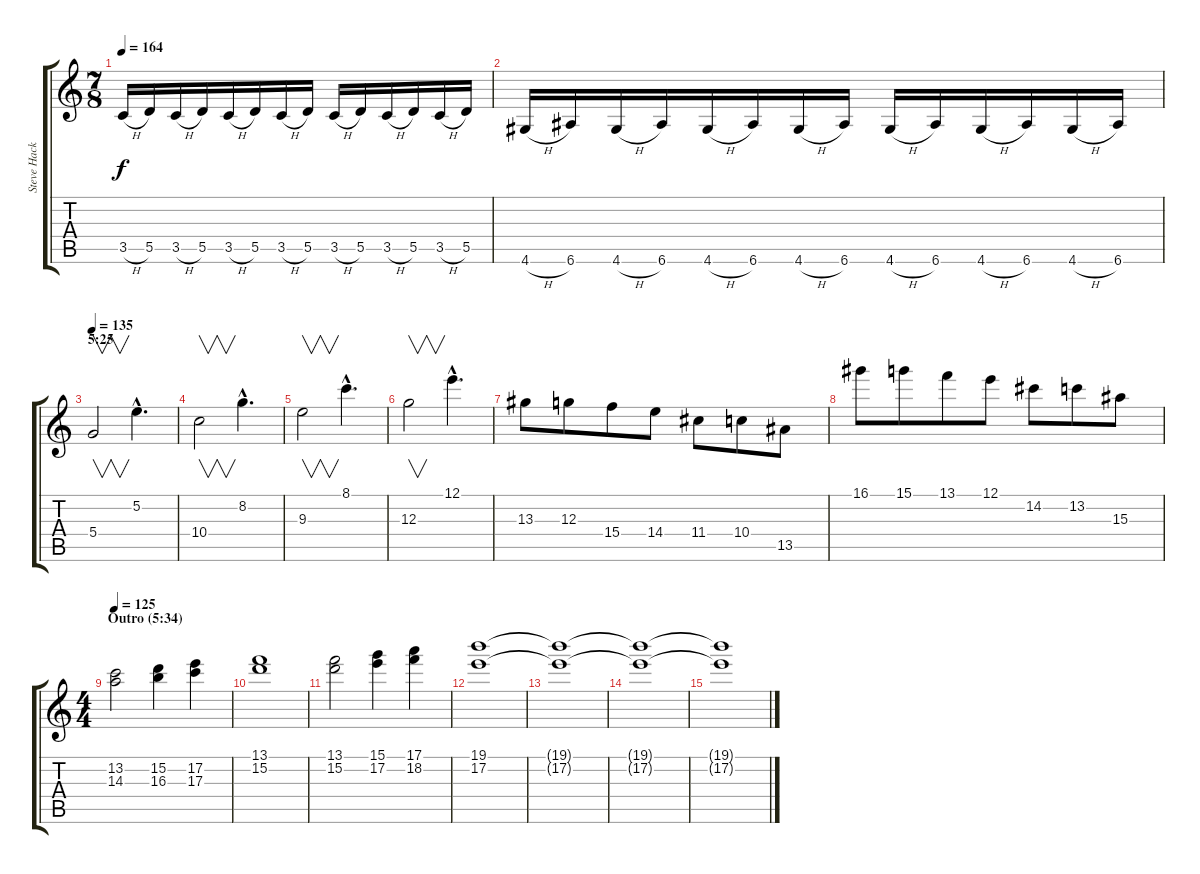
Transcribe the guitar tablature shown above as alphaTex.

\track ("Steve Hackett (guitar 2)" "Steve Hack") {instrument overdrivenguitar}
\staff {score tabs}
\tuning (E4 B3 G3 D3 A2 E2) {hide}
\ts (7 8)
\tempo 164
\clef g2
\ks c
3.5{h}.16{dy f} 5.5.16 3.5{h}.16 5.5.16 3.5{h}.16 5.5.16 3.5{h}.16 5.5.16 3.5{h}.16 5.5.16 3.5{h}.16 5.5.16 3.5{h}.16 5.5.16 |
4.6{h}.16 6.6.16 4.6{h}.16 6.6.16 4.6{h}.16 6.6.16 4.6{h}.16 6.6.16 4.6{h}.16 6.6.16 4.6{h}.16 6.6.16 4.6{h}.16 6.6.16 |
\section ("" "5:25")
\tempo 135
5.4.2{v} 5.2{hac}.4{d} |
10.4.2{v} 8.2{hac}.4{d} |
9.3.2{v} 8.1{hac}.4{d} |
12.3.2{v} 12.1{hac}.4{d} |
13.3.8 12.3.8 15.4.8 14.4.8 11.4.8 10.4.8 13.5.8 |
16.1.8 15.1.8 13.1.8 12.1.8 14.2.8 13.2.8 15.3.8 |
\ts (4 4)
\section ("" "Outro (5:34)")
\tempo 125
(13.2 14.3).2 (15.2 16.3).4 (17.2 17.3).4 |
(13.1 15.2).1 |
(13.1 15.2).2 (15.1 17.2).4 (17.1 18.2).4 |
(19.1 17.2).1 |
(19.1{t} 17.2{t}).1 |
(19.1{t} 17.2{t}).1{volume 0} |
(19.1{t} 17.2{t}).1
